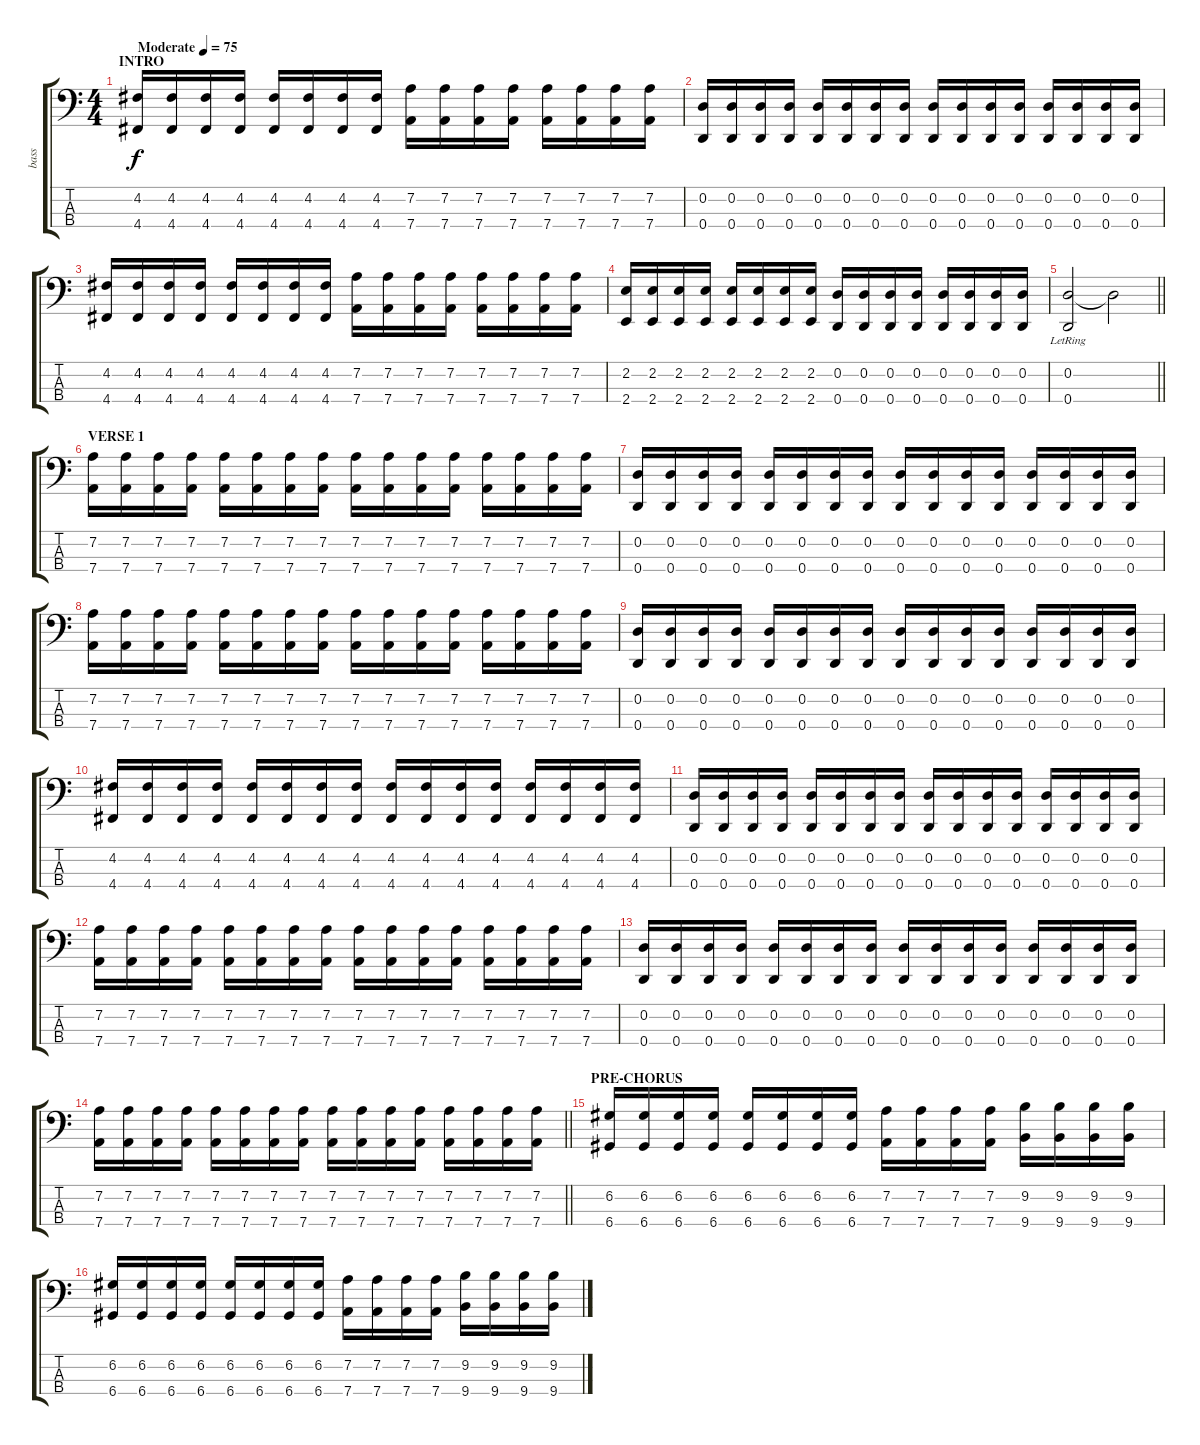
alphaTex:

\track ("bass" "bass") {instrument electricbassfinger}
\staff {score tabs}
\tuning (G2 D2 A1 D1) {hide}
\ts (4 4)
\section ("" "INTRO")
\tempo (75 "Moderate")
\clef f4
\ks c
(4.2 4.4).16{dy f instrument electricbassfinger} (4.2 4.4).16 (4.2 4.4).16 (4.2 4.4).16 (4.2 4.4).16 (4.2 4.4).16 (4.2 4.4).16 (4.2 4.4).16 (7.2 7.4).16 (7.2 7.4).16 (7.2 7.4).16 (7.2 7.4).16 (7.2 7.4).16 (7.2 7.4).16 (7.2 7.4).16 (7.2 7.4).16 |
(0.2 0.4).16 (0.2 0.4).16 (0.2 0.4).16 (0.2 0.4).16 (0.2 0.4).16 (0.2 0.4).16 (0.2 0.4).16 (0.2 0.4).16 (0.2 0.4).16 (0.2 0.4).16 (0.2 0.4).16 (0.2 0.4).16 (0.2 0.4).16 (0.2 0.4).16 (0.2 0.4).16 (0.2 0.4).16 |
(4.2 4.4).16 (4.2 4.4).16 (4.2 4.4).16 (4.2 4.4).16 (4.2 4.4).16 (4.2 4.4).16 (4.2 4.4).16 (4.2 4.4).16 (7.2 7.4).16 (7.2 7.4).16 (7.2 7.4).16 (7.2 7.4).16 (7.2 7.4).16 (7.2 7.4).16 (7.2 7.4).16 (7.2 7.4).16 |
(2.2 2.4).16 (2.2 2.4).16 (2.2 2.4).16 (2.2 2.4).16 (2.2 2.4).16 (2.2 2.4).16 (2.2 2.4).16 (2.2 2.4).16 (0.2 0.4).16 (0.2 0.4).16 (0.2 0.4).16 (0.2 0.4).16 (0.2 0.4).16 (0.2 0.4).16 (0.2 0.4).16 (0.2 0.4).16 |
\barLineRight lightlight
(0.2{lr} 0.4).2 0.2{t}.2 |
\section ("" "VERSE 1")
(7.2 7.4).16 (7.2 7.4).16 (7.2 7.4).16 (7.2 7.4).16 (7.2 7.4).16 (7.2 7.4).16 (7.2 7.4).16 (7.2 7.4).16 (7.2 7.4).16 (7.2 7.4).16 (7.2 7.4).16 (7.2 7.4).16 (7.2 7.4).16 (7.2 7.4).16 (7.2 7.4).16 (7.2 7.4).16 |
(0.2 0.4).16 (0.2 0.4).16 (0.2 0.4).16 (0.2 0.4).16 (0.2 0.4).16 (0.2 0.4).16 (0.2 0.4).16 (0.2 0.4).16 (0.2 0.4).16 (0.2 0.4).16 (0.2 0.4).16 (0.2 0.4).16 (0.2 0.4).16 (0.2 0.4).16 (0.2 0.4).16 (0.2 0.4).16 |
(7.2 7.4).16 (7.2 7.4).16 (7.2 7.4).16 (7.2 7.4).16 (7.2 7.4).16 (7.2 7.4).16 (7.2 7.4).16 (7.2 7.4).16 (7.2 7.4).16 (7.2 7.4).16 (7.2 7.4).16 (7.2 7.4).16 (7.2 7.4).16 (7.2 7.4).16 (7.2 7.4).16 (7.2 7.4).16 |
(0.2 0.4).16 (0.2 0.4).16 (0.2 0.4).16 (0.2 0.4).16 (0.2 0.4).16 (0.2 0.4).16 (0.2 0.4).16 (0.2 0.4).16 (0.2 0.4).16 (0.2 0.4).16 (0.2 0.4).16 (0.2 0.4).16 (0.2 0.4).16 (0.2 0.4).16 (0.2 0.4).16 (0.2 0.4).16 |
(4.2 4.4).16 (4.2 4.4).16 (4.2 4.4).16 (4.2 4.4).16 (4.2 4.4).16 (4.2 4.4).16 (4.2 4.4).16 (4.2 4.4).16 (4.2 4.4).16 (4.2 4.4).16 (4.2 4.4).16 (4.2 4.4).16 (4.2 4.4).16 (4.2 4.4).16 (4.2 4.4).16 (4.2 4.4).16 |
(0.2 0.4).16 (0.2 0.4).16 (0.2 0.4).16 (0.2 0.4).16 (0.2 0.4).16 (0.2 0.4).16 (0.2 0.4).16 (0.2 0.4).16 (0.2 0.4).16 (0.2 0.4).16 (0.2 0.4).16 (0.2 0.4).16 (0.2 0.4).16 (0.2 0.4).16 (0.2 0.4).16 (0.2 0.4).16 |
(7.2 7.4).16 (7.2 7.4).16 (7.2 7.4).16 (7.2 7.4).16 (7.2 7.4).16 (7.2 7.4).16 (7.2 7.4).16 (7.2 7.4).16 (7.2 7.4).16 (7.2 7.4).16 (7.2 7.4).16 (7.2 7.4).16 (7.2 7.4).16 (7.2 7.4).16 (7.2 7.4).16 (7.2 7.4).16 |
(0.2 0.4).16 (0.2 0.4).16 (0.2 0.4).16 (0.2 0.4).16 (0.2 0.4).16 (0.2 0.4).16 (0.2 0.4).16 (0.2 0.4).16 (0.2 0.4).16 (0.2 0.4).16 (0.2 0.4).16 (0.2 0.4).16 (0.2 0.4).16 (0.2 0.4).16 (0.2 0.4).16 (0.2 0.4).16 |
\barLineRight lightlight
(7.2 7.4).16 (7.2 7.4).16 (7.2 7.4).16 (7.2 7.4).16 (7.2 7.4).16 (7.2 7.4).16 (7.2 7.4).16 (7.2 7.4).16 (7.2 7.4).16 (7.2 7.4).16 (7.2 7.4).16 (7.2 7.4).16 (7.2 7.4).16 (7.2 7.4).16 (7.2 7.4).16 (7.2 7.4).16 |
\section ("" "PRE-CHORUS")
(6.2 6.4).16 (6.2 6.4).16 (6.2 6.4).16 (6.2 6.4).16 (6.2 6.4).16 (6.2 6.4).16 (6.2 6.4).16 (6.2 6.4).16 (7.2 7.4).16 (7.2 7.4).16 (7.2 7.4).16 (7.2 7.4).16 (9.2 9.4).16 (9.2 9.4).16 (9.2 9.4).16 (9.2 9.4).16 |
(6.2 6.4).16 (6.2 6.4).16 (6.2 6.4).16 (6.2 6.4).16 (6.2 6.4).16 (6.2 6.4).16 (6.2 6.4).16 (6.2 6.4).16 (7.2 7.4).16 (7.2 7.4).16 (7.2 7.4).16 (7.2 7.4).16 (9.2 9.4).16 (9.2 9.4).16 (9.2 9.4).16 (9.2 9.4).16
